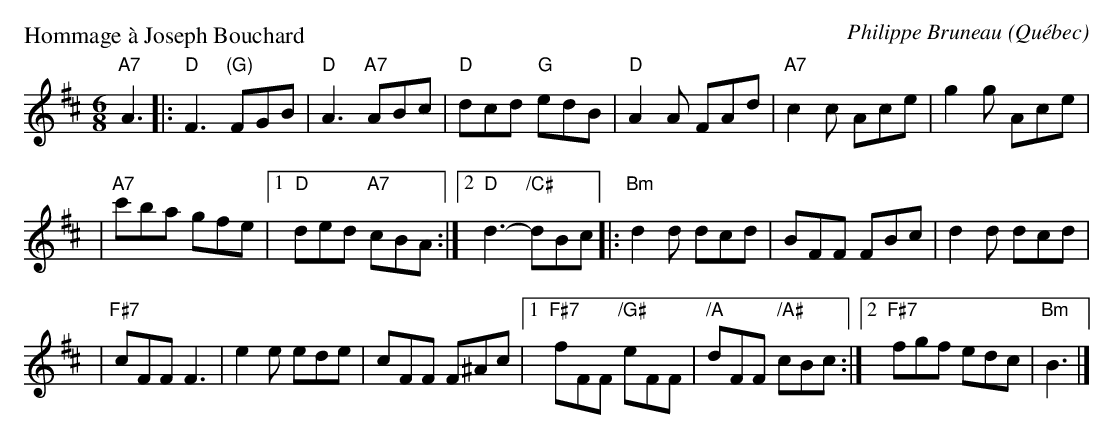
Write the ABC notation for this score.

X:1
P: Hommage \`a Joseph Bouchard
O: Qu\'ebec
C: Philippe Bruneau
M: 6/8
L: 1/8
K: D
"A7"A3 \
|: "D"F3 "(G)"FGB \
| "D"A3 "A7"ABc \
| "D"dcd "G"edB \
| "D"A2A FAd \
| "A7"c2c Ace \
| g2g Ace |
| "A7"c'ba gfe \
|1 "D"ded "A7"cBA \
:|2 "D"d3- "/C#"dBc \
|: "Bm"d2d dcd \
| BFF FBc \
| d2d dcd |
| "F#7"cFF F3 \
| e2e ede \
| cFF F^Ac \
|1 "F#7"fFF "/G#"eFF \
| "/A"dFF " /A#"cBc \
:|2 "F#7"fgf edc \
| "Bm"B3 |]
